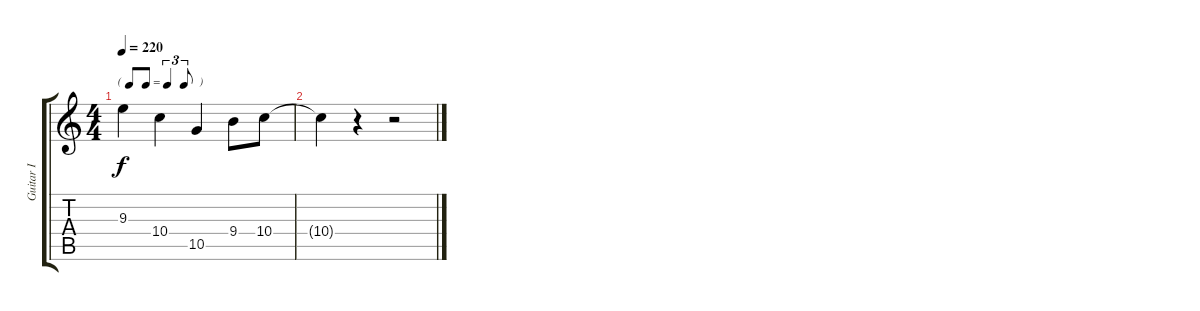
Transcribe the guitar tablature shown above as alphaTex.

\track ("Guitar I" "Guitar I") {instrument acousticguitarsteel}
\staff {score tabs}
\tuning (E4 B3 G3 D3 A2 E2) {hide}
\ts (4 4)
\tf triplet8th
\tempo 220
\clef g2
\ks c
9.3.4{dy f} 10.4.4 10.5.4 9.4.8 10.4.8 |
10.4{t}.4 r.4 r.2
